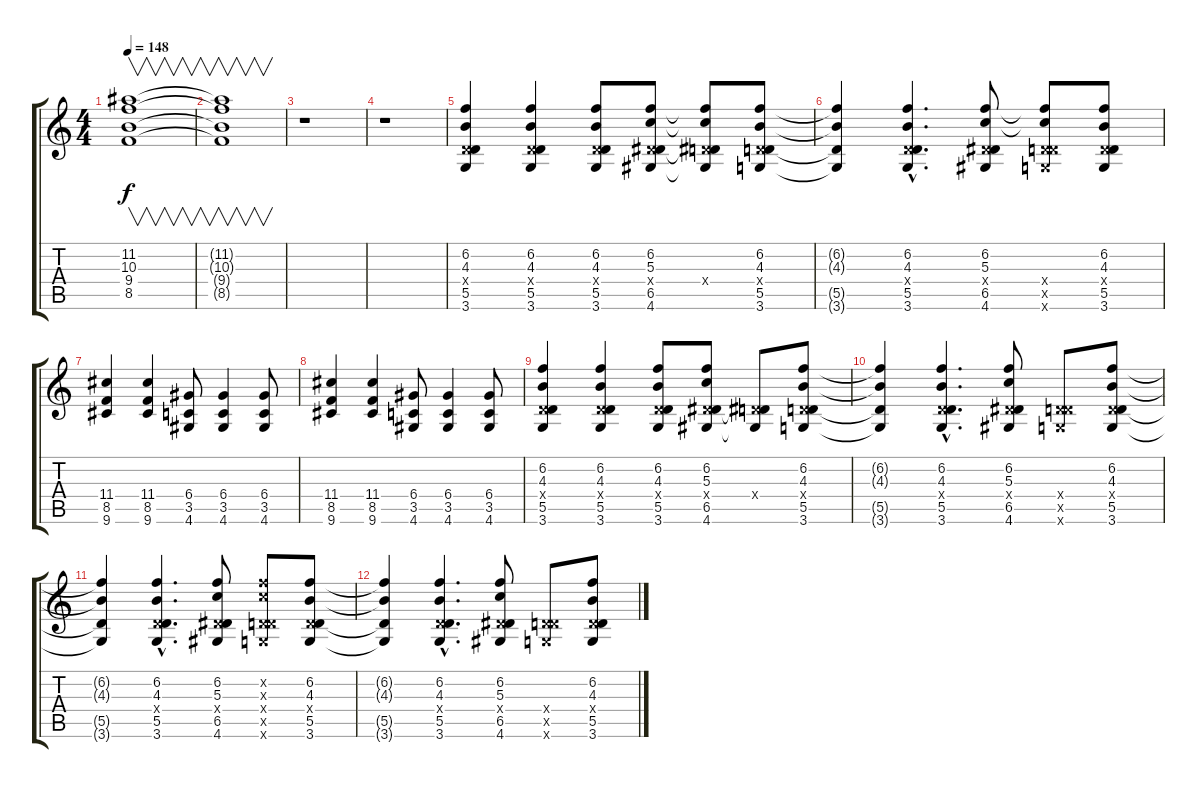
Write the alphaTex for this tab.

\track "" {instrument electricguitarjazz}
\staff {score tabs}
\tuning (E4 B3 G3 D3 A2 E2) {hide}
\ts (4 4)
\tempo 148
\clef g2
\ks c
(11.2{t} 10.3{t} 9.4{t} 8.5{t}).1{v dy f} |
(11.2{t} 10.3{t} 9.4{t} 8.5{t}).1{v} |
r.1 |
r.1 |
(6.2 4.3 0.4{x} 5.5 3.6).4{volume 13 balance 8 instrument electricguitarclean} (6.2 4.3 0.4{x} 5.5 3.6).4 (6.2 4.3 0.4{x} 5.5 3.6).8 (6.2 5.3 0.4{x} 6.5 4.6).8 (6.2{t} 5.3{t} 0.4{x} 6.5{t} 4.6{t}).8 (6.2 4.3 0.4{x} 5.5 3.6).8 |
(6.2{t} 4.3{t} 5.5{t} 3.6{t}).4 (6.2{hac} 4.3{hac} 0.4{hac x} 5.5{hac} 3.6{hac}).4{d} (6.2 5.3 0.4{x} 6.5 4.6).8 (6.2{t} 5.3{t} 0.4{x} 5.5{x} 3.6{x}).8 (6.2 4.3 0.4{x} 5.5 3.6).8 |
(11.4 8.5 9.6).4 (11.4 8.5 9.6).4 (6.4 3.5 4.6).8 (6.4 3.5 4.6).4 (6.4 3.5 4.6).8 |
(11.4 8.5 9.6).4 (11.4 8.5 9.6).4 (6.4 3.5 4.6).8 (6.4 3.5 4.6).4 (6.4 3.5 4.6).8 |
(6.2 4.3 0.4{x} 5.5 3.6).4 (6.2 4.3 0.4{x} 5.5 3.6).4 (6.2 4.3 0.4{x} 5.5 3.6).8 (6.2 5.3 0.4{x} 6.5 4.6).8 (0.4{x} 6.5{t} 4.6{t}).8 (6.2 4.3 0.4{x} 5.5 3.6).8 |
(6.2{t} 4.3{t} 5.5{t} 3.6{t}).4 (6.2{hac} 4.3{hac} 0.4{hac x} 5.5{hac} 3.6{hac}).4{d} (6.2 5.3 0.4{x} 6.5 4.6).8 (0.4{x} 5.5{x} 3.6{x}).8 (6.2 4.3 0.4{x} 5.5 3.6).8 |
(6.2{t} 4.3{t} 5.5{t} 3.6{t}).4 (6.2{hac} 4.3{hac} 0.4{hac x} 5.5{hac} 3.6{hac}).4{d} (6.2 5.3 0.4{x} 6.5 4.6).8 (6.2{x} 5.3{x} 0.4{x} 5.5{x} 3.6{x}).8 (6.2 4.3 0.4{x} 5.5 3.6).8 |
(6.2{t} 4.3{t} 5.5{t} 3.6{t}).4 (6.2{hac} 4.3{hac} 0.4{hac x} 5.5{hac} 3.6{hac}).4{d} (6.2 5.3 0.4{x} 6.5 4.6).8 (0.4{x} 5.5{x} 3.6{x}).8 (6.2 4.3 0.4{x} 5.5 3.6).8
